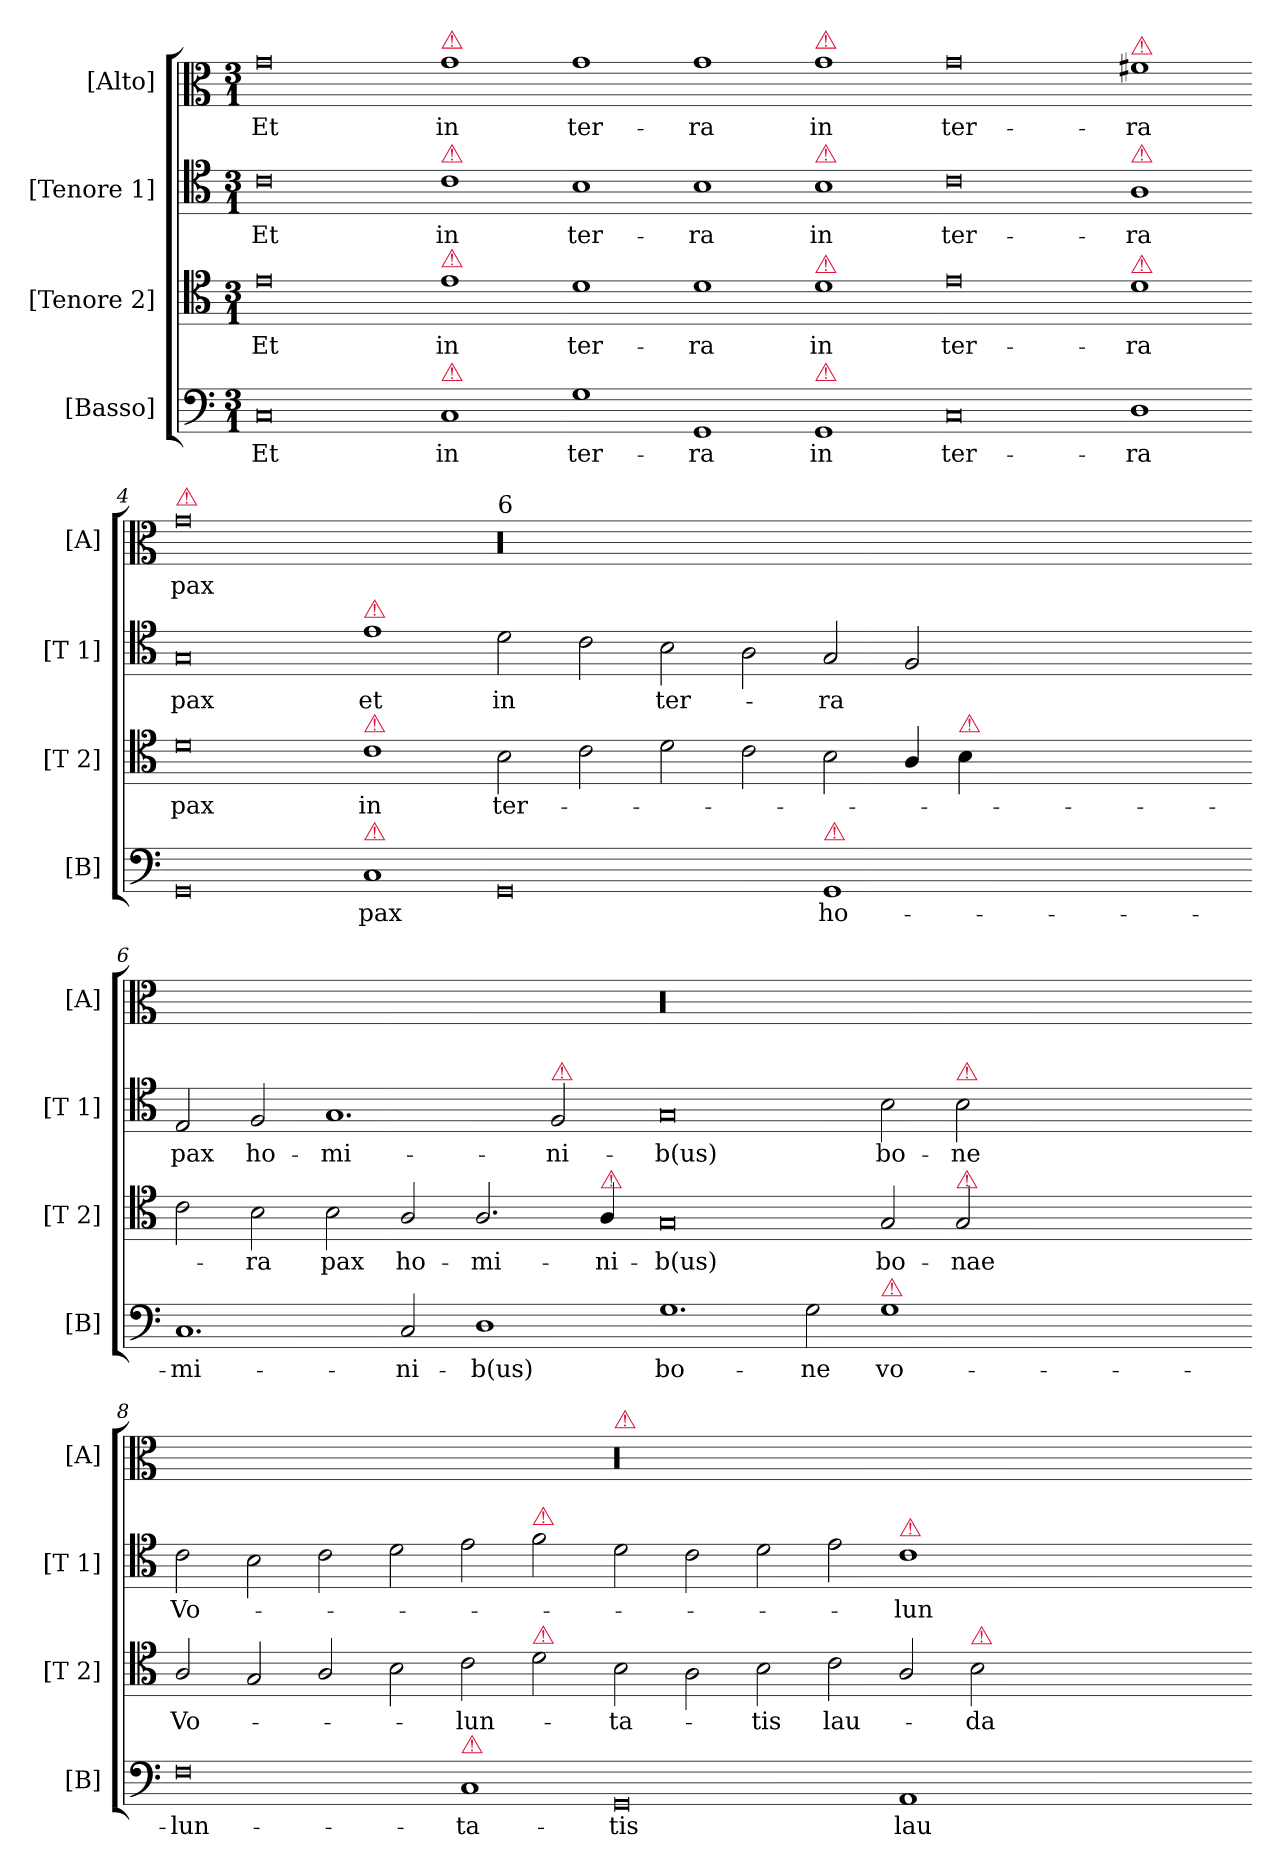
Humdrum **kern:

**kern	**text	**kern	**text	**kern	**text	**kern	**text
*part4	*part4	*part3	*part3	*part2	*part2	*part1	*part1
*staff4	*staff4	*staff3	*staff3	*staff2	*staff2	*staff1	*staff1
*I"[Basso]	*	*I"[Tenore 2]	*	*I"[Tenore 1]	*	*I"[Alto]	*
*I'[B]	*	*I'[T 2]	*	*I'[T 1]	*	*I'[A]	*
*clefF4	*	*clefC4	*	*clefC4	*	*clefC3	*
*k[]	*	*k[]	*	*k[]	*	*k[]	*
*M3/1	*	*M3/1	*	*M3/1	*	*M3/1	*
=1	=1	=1	=1	=1	=1	=1	=1
0C	Et	0e	Et	0c	Et	0g	Et
!	!	!	!	!	!	!LO:TX:a:color=crimson:t=⚠	!
!	!	!	!	!LO:TX:a:color=crimson:t=⚠	!	!	!
!	!	!LO:TX:a:color=crimson:t=⚠	!	!	!	!	!
!LO:TX:a:color=crimson:t=⚠	!	!	!	!	!	!	!
1C	in	1e	in	1c	in	1g	in
=2-	=2-	=2-	=2-	=2-	=2-	=2-	=2-
1G	ter-	1d	ter-	1B	ter-	1g	ter-
1GG	-ra	1d	-ra	1B	-ra	1g	-ra
!	!	!	!	!	!	!LO:TX:a:color=crimson:t=⚠	!
!	!	!	!	!LO:TX:a:color=crimson:t=⚠	!	!	!
!	!	!LO:TX:a:color=crimson:t=⚠	!	!	!	!	!
!LO:TX:a:color=crimson:t=⚠	!	!	!	!	!	!	!
1GG	in	1d	in	1B	in	1g	in
=3-	=3-	=3-	=3-	=3-	=3-	=3-	=3-
0C	ter-	0e	ter-	0c	ter-	0g	ter-
!	!	!	!	!	!	!LO:TX:a:color=crimson:t=⚠	!
!	!	!	!	!LO:TX:a:color=crimson:t=⚠	!	!	!
!	!	!LO:TX:a:color=crimson:t=⚠	!	!	!	!	!
1D	-ra	1d	-ra	1A	-ra	1f#X	-ra
=4-	=4-	=4-	=4-	=4-	=4-	=4-	=4-
!	!	!	!	!	!	!LO:TX:a:color=crimson:t=⚠	!
!	!	!	!	!	!	!LO:N:vis=0	!
0GG	.	0d	pax	0G	pax	0.g	pax
!	!	!	!	!LO:TX:a:color=crimson:t=⚠	!	!	!
!	!	!LO:TX:a:color=crimson:t=⚠	!	!	!	!	!
!LO:TX:a:color=crimson:t=⚠	!	!	!	!	!	!	!
1C	pax	1c	in	1e	et	.	.
=5-	=5-	=5-	=5-	=5-	=5-	=5-	=5-
!	!	!	!	!	!	!LO:TX:a:t=6	!
!	!	!	!	!	!	!LO:N:vis=00	!
0GG	.	2B\	ter-	2d\	in	00.r	.
.	.	2c\	.	2c\	.	.	.
.	.	2d\	.	2B\	ter-	.	.
.	.	2c\	.	2A\	.	.	.
!LO:TX:a:color=crimson:t=⚠	!	!	!	!	!	!	!
1GG	ho-	2B\	.	2G/	-ra	.	.
.	.	4A/	.	2F/	.	.	.
!	!	!LO:TX:a:color=crimson:t=⚠	!	!	!	!	!
.	.	4B\	.	.	.	.	.
0.ryy	.	0.ryy	.	0.ryy	.	.	.
=6-	=6-	=6-	=6-	=6-	=6-	=6-	=6-
1.C	-mi-	2c\	.	2E/	pax	0.ryy	.
.	.	2B\	-ra	2F/	ho-	.	.
.	.	2B\	pax	1.G	-mi-	.	.
2C/	-ni-	2A/	ho-	.	.	.	.
1D	-b(us)	2.A/	-mi-	.	.	.	.
!	!	!	!	!LO:TX:a:color=crimson:t=⚠	!	!	!
.	.	.	.	2F/	-ni-	.	.
!	!	!LO:TX:a:color=crimson:t=⚠	!	!	!	!	!
.	.	4A/	-ni-	.	.	.	.
=7-	=7-	=7-	=7-	=7-	=7-	=7-	=7-
!	!	!	!	!	!	!LO:N:vis=00	!
1.G	bo-	0G	-b(us)	0G	-b(us)	00.r	.
2G\	-ne	.	.	.	.	.	.
!LO:TX:a:color=crimson:t=⚠	!	!	!	!	!	!	!
1G	vo-	2G/	bo-	2B\	bo-	.	.
!	!	!	!	!LO:TX:a:color=crimson:t=⚠	!	!	!
!	!	!LO:TX:a:color=crimson:t=⚠	!	!	!	!	!
.	.	2G/	-nae	2B\	-ne	.	.
0.ryy	.	0.ryy	.	0.ryy	.	.	.
=8-	=8-	=8-	=8-	=8-	=8-	=8-	=8-
0F	-lun-	2A/	Vo-	2c\	Vo-	0.ryy	.
.	.	2G/	.	2B\	.	.	.
.	.	2A/	.	2c\	.	.	.
.	.	2B\	.	2d\	.	.	.
!LO:TX:a:color=crimson:t=⚠	!	!	!	!	!	!	!
1C	-ta-	2c\	-lun-	2e\	.	.	.
!	!	!	!	!LO:TX:a:color=crimson:t=⚠	!	!	!
!	!	!LO:TX:a:color=crimson:t=⚠	!	!	!	!	!
.	.	2d\	.	2f\	.	.	.
=9-	=9-	=9-	=9-	=9-	=9-	=9-	=9-
!	!	!	!	!	!	!LO:TX:a:color=crimson:t=⚠	!
!	!	!	!	!	!	!LO:N:vis=00	!
0GG	-tis	2B\	-ta-	2d\	.	00.r	.
.	.	2A\	.	2c\	.	.	.
.	.	2B\	-tis	2d\	.	.	.
.	.	2c\	lau-	2e\	.	.	.
!	!	!	!	!LO:TX:a:color=crimson:t=⚠	!	!	!
1AA	lau-	2A/	.	1c	-lun-	.	.
!	!	!LO:TX:a:color=crimson:t=⚠	!	!	!	!	!
.	.	2B\	-da-	.	.	.	.
0.ryy	.	0.ryy	.	0.ryy	.	.	.
=-	=-	=-	=-	=-	=-	=-	=-
*-	*-	*-	*-	*-	*-	*-	*-
